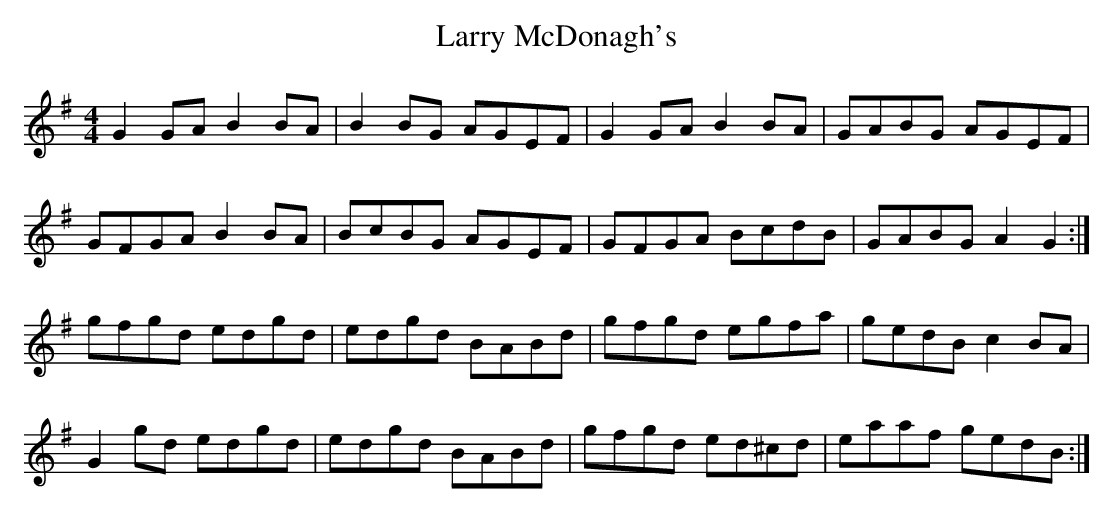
X:1
T: Larry McDonagh's
M: 4/4
L: 1/8
K: G
G2 GA B2 BA | B2 BG AGEF | G2 GA B2 BA | GABG AGEF |
GFGA B2 BA | BcBG AGEF | GFGA BcdB | GABG A2 G2 :|
gfgd edgd | edgd BABd | gfgd egfa | gedB c2 BA |
G2 gd edgd | edgd BABd | gfgd ed^cd | eaaf gedB :|
